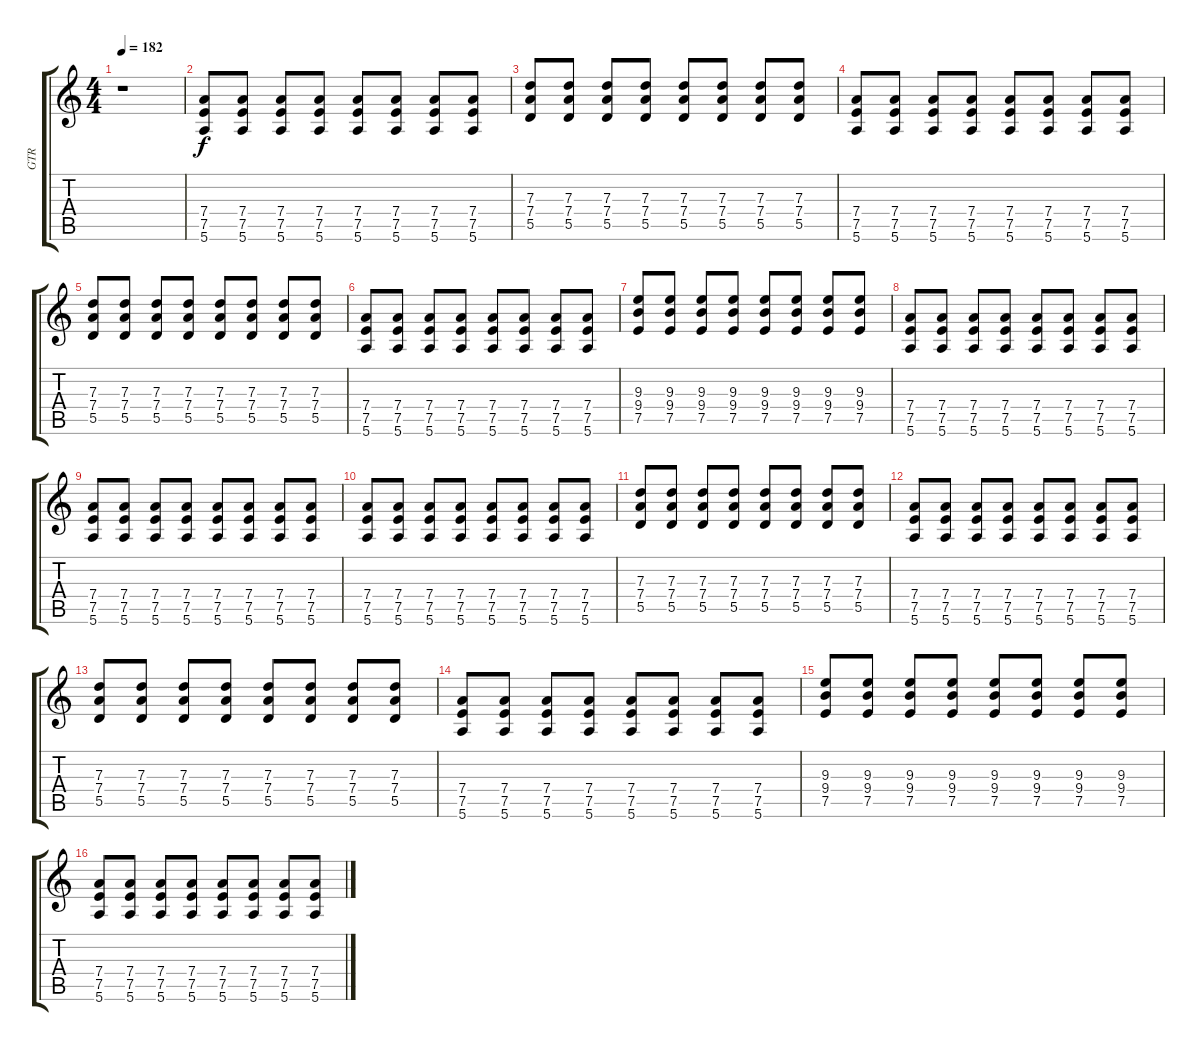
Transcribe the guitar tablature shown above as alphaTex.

\track ("GTR" "GTR") {instrument distortionguitar}
\staff {score tabs}
\tuning (E4 B3 G3 D3 A2 E2) {hide}
\ts (4 4)
\tempo 182
\clef g2
\ks c
r.1{dy f instrument distortionguitar} |
(7.4 7.5 5.6).8 (7.4 7.5 5.6).8 (7.4 7.5 5.6).8 (7.4 7.5 5.6).8 (7.4 7.5 5.6).8 (7.4 7.5 5.6).8 (7.4 7.5 5.6).8 (7.4 7.5 5.6).8 |
(7.3 7.4 5.5).8 (7.3 7.4 5.5).8 (7.3 7.4 5.5).8 (7.3 7.4 5.5).8 (7.3 7.4 5.5).8 (7.3 7.4 5.5).8 (7.3 7.4 5.5).8 (7.3 7.4 5.5).8 |
(7.4 7.5 5.6).8 (7.4 7.5 5.6).8 (7.4 7.5 5.6).8 (7.4 7.5 5.6).8 (7.4 7.5 5.6).8 (7.4 7.5 5.6).8 (7.4 7.5 5.6).8 (7.4 7.5 5.6).8 |
(7.3 7.4 5.5).8 (7.3 7.4 5.5).8 (7.3 7.4 5.5).8 (7.3 7.4 5.5).8 (7.3 7.4 5.5).8 (7.3 7.4 5.5).8 (7.3 7.4 5.5).8 (7.3 7.4 5.5).8 |
(7.4 7.5 5.6).8 (7.4 7.5 5.6).8 (7.4 7.5 5.6).8 (7.4 7.5 5.6).8 (7.4 7.5 5.6).8 (7.4 7.5 5.6).8 (7.4 7.5 5.6).8 (7.4 7.5 5.6).8 |
(9.3 9.4 7.5).8 (9.3 9.4 7.5).8 (9.3 9.4 7.5).8 (9.3 9.4 7.5).8 (9.3 9.4 7.5).8 (9.3 9.4 7.5).8 (9.3 9.4 7.5).8 (9.3 9.4 7.5).8 |
(7.4 7.5 5.6).8 (7.4 7.5 5.6).8 (7.4 7.5 5.6).8 (7.4 7.5 5.6).8 (7.4 7.5 5.6).8 (7.4 7.5 5.6).8 (7.4 7.5 5.6).8 (7.4 7.5 5.6).8 |
(7.4 7.5 5.6).8 (7.4 7.5 5.6).8 (7.4 7.5 5.6).8 (7.4 7.5 5.6).8 (7.4 7.5 5.6).8 (7.4 7.5 5.6).8 (7.4 7.5 5.6).8 (7.4 7.5 5.6).8 |
(7.4 7.5 5.6).8 (7.4 7.5 5.6).8 (7.4 7.5 5.6).8 (7.4 7.5 5.6).8 (7.4 7.5 5.6).8 (7.4 7.5 5.6).8 (7.4 7.5 5.6).8 (7.4 7.5 5.6).8 |
(7.3 7.4 5.5).8 (7.3 7.4 5.5).8 (7.3 7.4 5.5).8 (7.3 7.4 5.5).8 (7.3 7.4 5.5).8 (7.3 7.4 5.5).8 (7.3 7.4 5.5).8 (7.3 7.4 5.5).8 |
(7.4 7.5 5.6).8 (7.4 7.5 5.6).8 (7.4 7.5 5.6).8 (7.4 7.5 5.6).8 (7.4 7.5 5.6).8 (7.4 7.5 5.6).8 (7.4 7.5 5.6).8 (7.4 7.5 5.6).8 |
(7.3 7.4 5.5).8 (7.3 7.4 5.5).8 (7.3 7.4 5.5).8 (7.3 7.4 5.5).8 (7.3 7.4 5.5).8 (7.3 7.4 5.5).8 (7.3 7.4 5.5).8 (7.3 7.4 5.5).8 |
(7.4 7.5 5.6).8 (7.4 7.5 5.6).8 (7.4 7.5 5.6).8 (7.4 7.5 5.6).8 (7.4 7.5 5.6).8 (7.4 7.5 5.6).8 (7.4 7.5 5.6).8 (7.4 7.5 5.6).8 |
(9.3 9.4 7.5).8 (9.3 9.4 7.5).8 (9.3 9.4 7.5).8 (9.3 9.4 7.5).8 (9.3 9.4 7.5).8 (9.3 9.4 7.5).8 (9.3 9.4 7.5).8 (9.3 9.4 7.5).8 |
(7.4 7.5 5.6).8 (7.4 7.5 5.6).8 (7.4 7.5 5.6).8 (7.4 7.5 5.6).8 (7.4 7.5 5.6).8 (7.4 7.5 5.6).8 (7.4 7.5 5.6).8 (7.4 7.5 5.6).8
